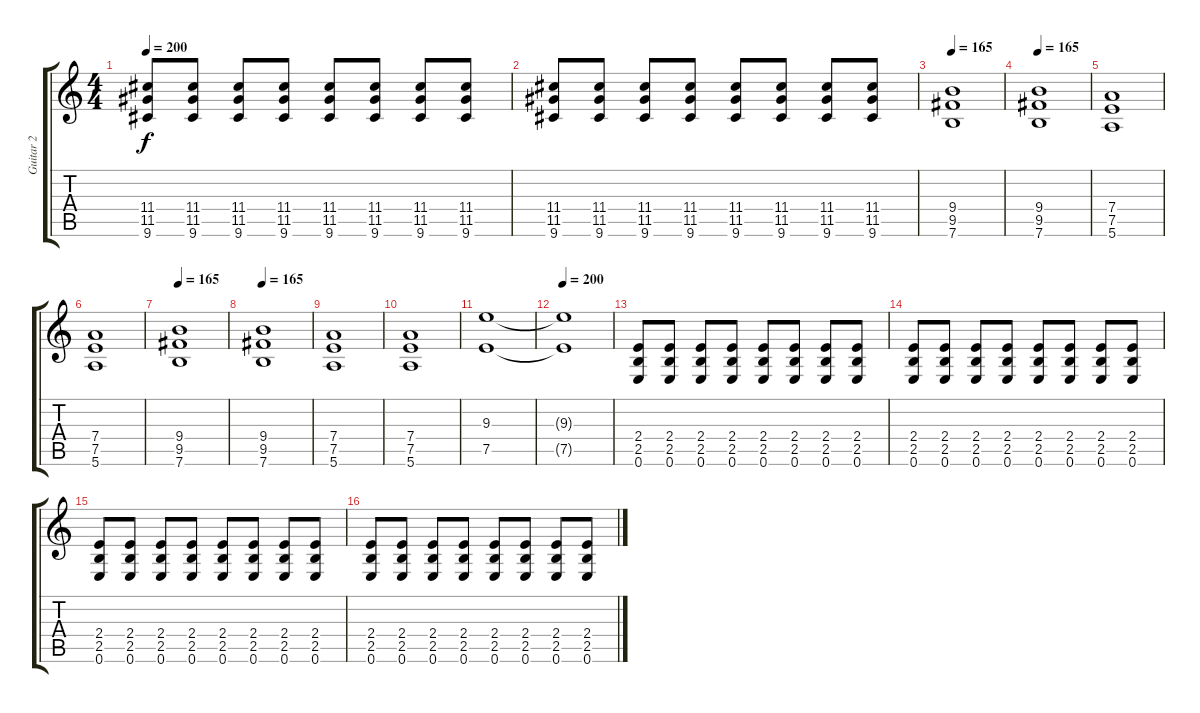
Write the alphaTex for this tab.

\track ("Guitar 2" "Guitar 2") {instrument distortionguitar}
\staff {score tabs}
\tuning (E4 B3 G3 D3 A2 E2) {hide}
\ts (4 4)
\tempo 200
\clef g2
\ks c
(11.4 11.5 9.6).8{dy f volume 9} (11.4 11.5 9.6).8 (11.4 11.5 9.6).8 (11.4 11.5 9.6).8 (11.4 11.5 9.6).8 (11.4 11.5 9.6).8 (11.4 11.5 9.6).8 (11.4 11.5 9.6).8 |
(11.4 11.5 9.6).8 (11.4 11.5 9.6).8 (11.4 11.5 9.6).8 (11.4 11.5 9.6).8 (11.4 11.5 9.6).8 (11.4 11.5 9.6).8 (11.4 11.5 9.6).8 (11.4 11.5 9.6).8 |
\tempo 170
\tempo 165
(9.4 9.5 7.6).1 |
\tempo 165
(9.4 9.5 7.6).1 |
(7.4 7.5 5.6).1 |
(7.4 7.5 5.6).1 |
\tempo 165
(9.4 9.5 7.6).1 |
\tempo 165
(9.4 9.5 7.6).1 |
(7.4 7.5 5.6).1 |
(7.4 7.5 5.6).1 |
(9.3 7.5).1 |
\tempo 200
(9.3{t} 7.5{t}).1 |
(2.4 2.5 0.6).8{volume 9} (2.4 2.5 0.6).8 (2.4 2.5 0.6).8 (2.4 2.5 0.6).8 (2.4 2.5 0.6).8 (2.4 2.5 0.6).8 (2.4 2.5 0.6).8 (2.4 2.5 0.6).8 |
(2.4 2.5 0.6).8 (2.4 2.5 0.6).8 (2.4 2.5 0.6).8 (2.4 2.5 0.6).8 (2.4 2.5 0.6).8 (2.4 2.5 0.6).8 (2.4 2.5 0.6).8 (2.4 2.5 0.6).8 |
(2.4 2.5 0.6).8{volume 9} (2.4 2.5 0.6).8 (2.4 2.5 0.6).8 (2.4 2.5 0.6).8 (2.4 2.5 0.6).8 (2.4 2.5 0.6).8 (2.4 2.5 0.6).8 (2.4 2.5 0.6).8 |
(2.4 2.5 0.6).8 (2.4 2.5 0.6).8 (2.4 2.5 0.6).8 (2.4 2.5 0.6).8 (2.4 2.5 0.6).8 (2.4 2.5 0.6).8 (2.4 2.5 0.6).8 (2.4 2.5 0.6).8
